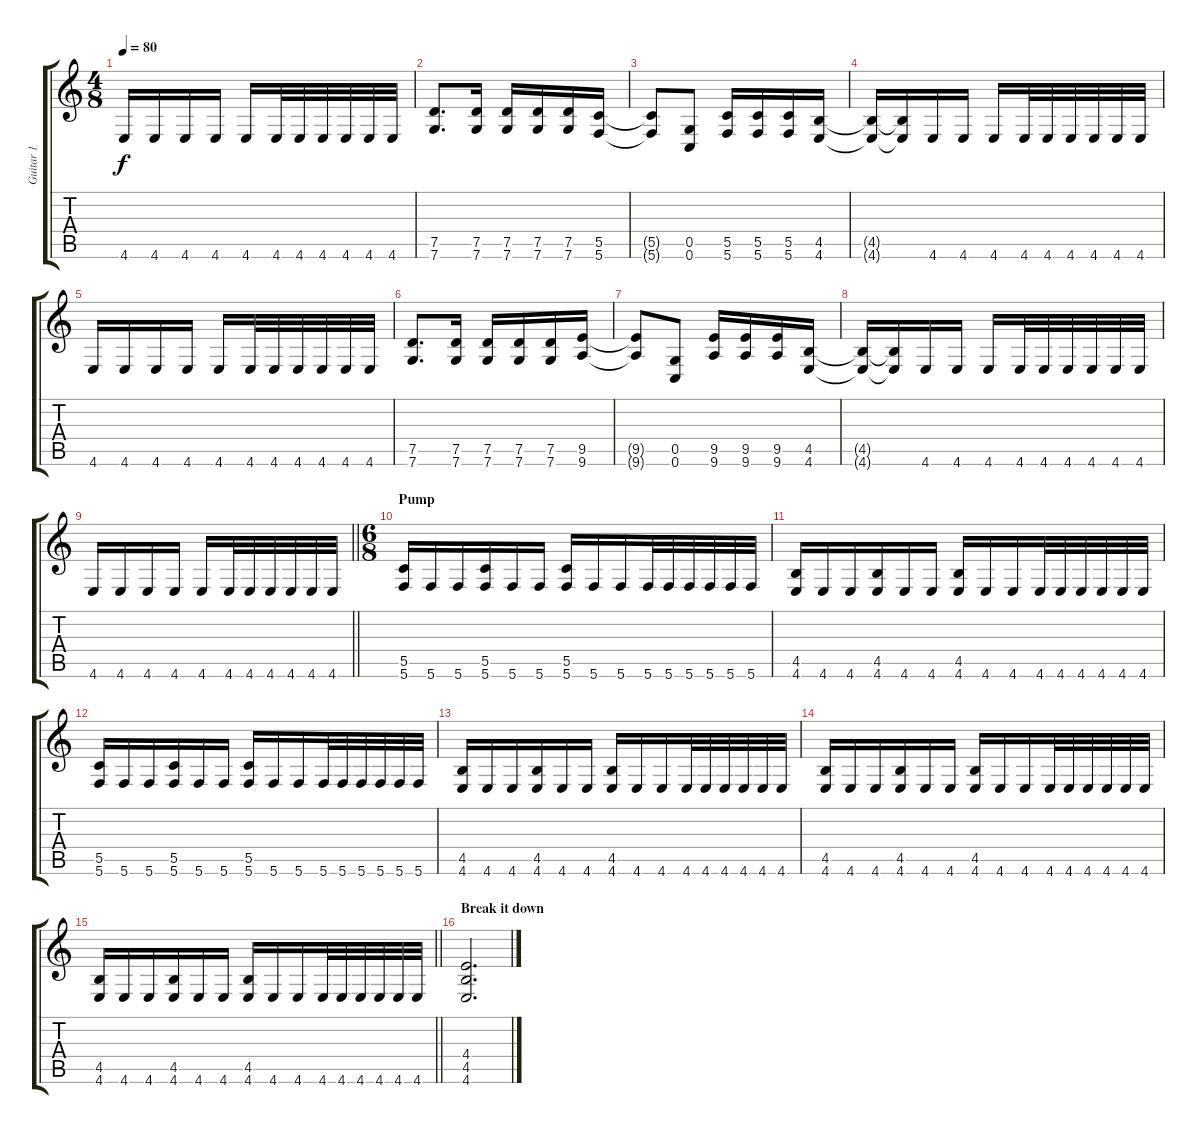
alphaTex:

\track ("Guitar 1" "Guitar 1") {instrument distortionguitar}
\staff {score tabs}
\tuning (D4 A3 F3 C3 G2 C2) {hide}
\ts (4 8)
\tempo 80
\clef g2
\ks c
4.6.16{dy f} 4.6.16 4.6.16 4.6.16 4.6.16 4.6.32 4.6.32 4.6.32 4.6.32 4.6.32 4.6.32 |
(7.5 7.6).8{d} (7.5 7.6).16 (7.5 7.6).16 (7.5 7.6).16 (7.5 7.6).16 (5.5 5.6).16 |
(5.5{t} 5.6{t}).8 (0.5 0.6).8 (5.5 5.6).16 (5.5 5.6).16 (5.5 5.6).16 (4.5 4.6).16 |
(4.5{t} 4.6{t}).16 (4.5{t} 4.6{t}).16 4.6.16 4.6.16 4.6.16 4.6.32 4.6.32 4.6.32 4.6.32 4.6.32 4.6.32 |
4.6.16 4.6.16 4.6.16 4.6.16 4.6.16 4.6.32 4.6.32 4.6.32 4.6.32 4.6.32 4.6.32 |
(7.5 7.6).8{d} (7.5 7.6).16 (7.5 7.6).16 (7.5 7.6).16 (7.5 7.6).16 (9.5 9.6).16 |
(9.5{t} 9.6{t}).8 (0.5 0.6).8 (9.5 9.6).16 (9.5 9.6).16 (9.5 9.6).16 (4.5 4.6).16 |
(4.5{t} 4.6{t}).16 (4.5{t} 4.6{t}).16 4.6.16 4.6.16 4.6.16 4.6.32 4.6.32 4.6.32 4.6.32 4.6.32 4.6.32 |
\barLineRight lightlight
4.6.16 4.6.16 4.6.16 4.6.16 4.6.16 4.6.32 4.6.32 4.6.32 4.6.32 4.6.32 4.6.32 |
\ts (6 8)
\section ("" "Pump")
(5.5 5.6).16 5.6.16 5.6.16 (5.5 5.6).16 5.6.16 5.6.16 (5.5 5.6).16 5.6.16 5.6.16 5.6.32 5.6.32 5.6.32 5.6.32 5.6.32 5.6.32 |
(4.5 4.6).16 4.6.16 4.6.16 (4.5 4.6).16 4.6.16 4.6.16 (4.5 4.6).16 4.6.16 4.6.16 4.6.32 4.6.32 4.6.32 4.6.32 4.6.32 4.6.32 |
(5.5 5.6).16 5.6.16 5.6.16 (5.5 5.6).16 5.6.16 5.6.16 (5.5 5.6).16 5.6.16 5.6.16 5.6.32 5.6.32 5.6.32 5.6.32 5.6.32 5.6.32 |
(4.5 4.6).16 4.6.16 4.6.16 (4.5 4.6).16 4.6.16 4.6.16 (4.5 4.6).16 4.6.16 4.6.16 4.6.32 4.6.32 4.6.32 4.6.32 4.6.32 4.6.32 |
(4.5 4.6).16 4.6.16 4.6.16 (4.5 4.6).16 4.6.16 4.6.16 (4.5 4.6).16 4.6.16 4.6.16 4.6.32 4.6.32 4.6.32 4.6.32 4.6.32 4.6.32 |
\barLineRight lightlight
(4.5 4.6).16 4.6.16 4.6.16 (4.5 4.6).16 4.6.16 4.6.16 (4.5 4.6).16 4.6.16 4.6.16 4.6.32 4.6.32 4.6.32 4.6.32 4.6.32 4.6.32 |
\section ("" "Break it down")
(4.4 4.5 4.6).2{d}
